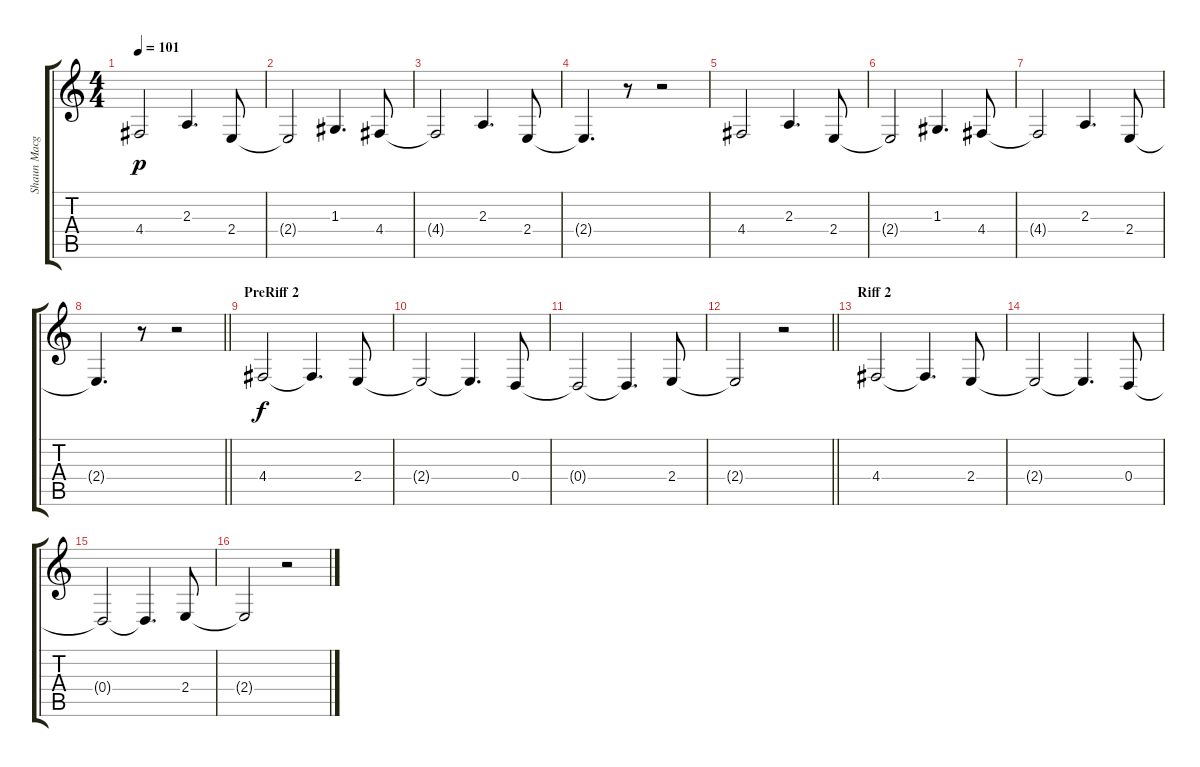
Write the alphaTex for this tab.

\track ("Shaun Macgowan" "Shaun Macg") {instrument acousticgrandpiano}
\staff {score tabs}
\tuning (E4 B3 G3 D3 A2 D2) {hide}
\ts (4 4)
\tempo 101
\clef g2
\ks c
4.4.2{dy p instrument synthstrings1} 2.3.4{d} 2.4.8 |
2.4{t}.2 1.3.4{d} 4.4.8 |
4.4{t}.2 2.3.4{d} 2.4.8 |
2.4{t}.4{d} r.8 r.2 |
4.4.2{instrument synthstrings1} 2.3.4{d} 2.4.8 |
2.4{t}.2 1.3.4{d} 4.4.8 |
4.4{t}.2 2.3.4{d} 2.4.8 |
\barLineRight lightlight
2.4{t}.4{d} r.8 r.2 |
\section ("" "PreRiff 2")
4.4.2{dy f} 4.4{t}.4{d} 2.4.8 |
2.4{t}.2 2.4{t}.4{d} 0.4.8 |
0.4{t}.2 0.4{t}.4{d} 2.4.8 |
\barLineRight lightlight
2.4{t}.2 r.2 |
\section ("" "Riff 2")
4.4.2 4.4{t}.4{d} 2.4.8 |
2.4{t}.2 2.4{t}.4{d} 0.4.8 |
0.4{t}.2 0.4{t}.4{d} 2.4.8 |
2.4{t}.2 r.2
